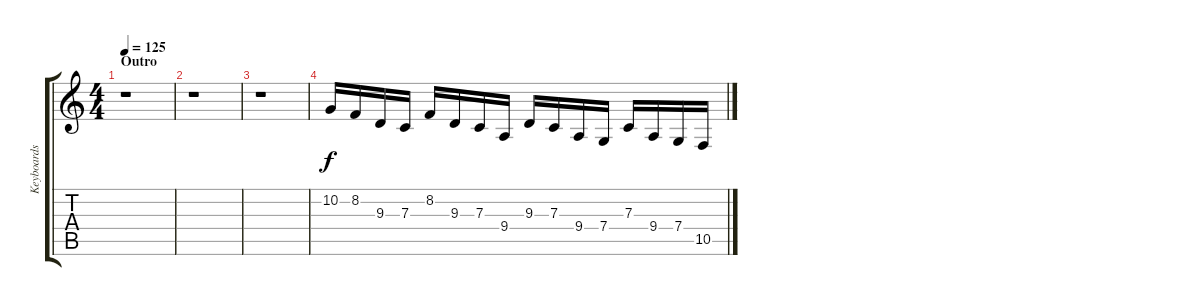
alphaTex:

\track ("Keyboards" "Keyboards") {instrument lead2sawtooth}
\staff {score tabs}
\tuning (D4 A3 F3 C3 G2 D2) {hide}
\ts (4 4)
\section ("" "Outro")
\tempo 125
\clef g2
\ks c
r.1{dy f} |
r.1 |
r.1 |
10.2.16{volume 13 instrument lead2sawtooth} 8.2.16 9.3.16 7.3.16 8.2.16 9.3.16 7.3.16 9.4.16 9.3.16 7.3.16 9.4.16 7.4.16 7.3.16 9.4.16 7.4.16 10.5.16
